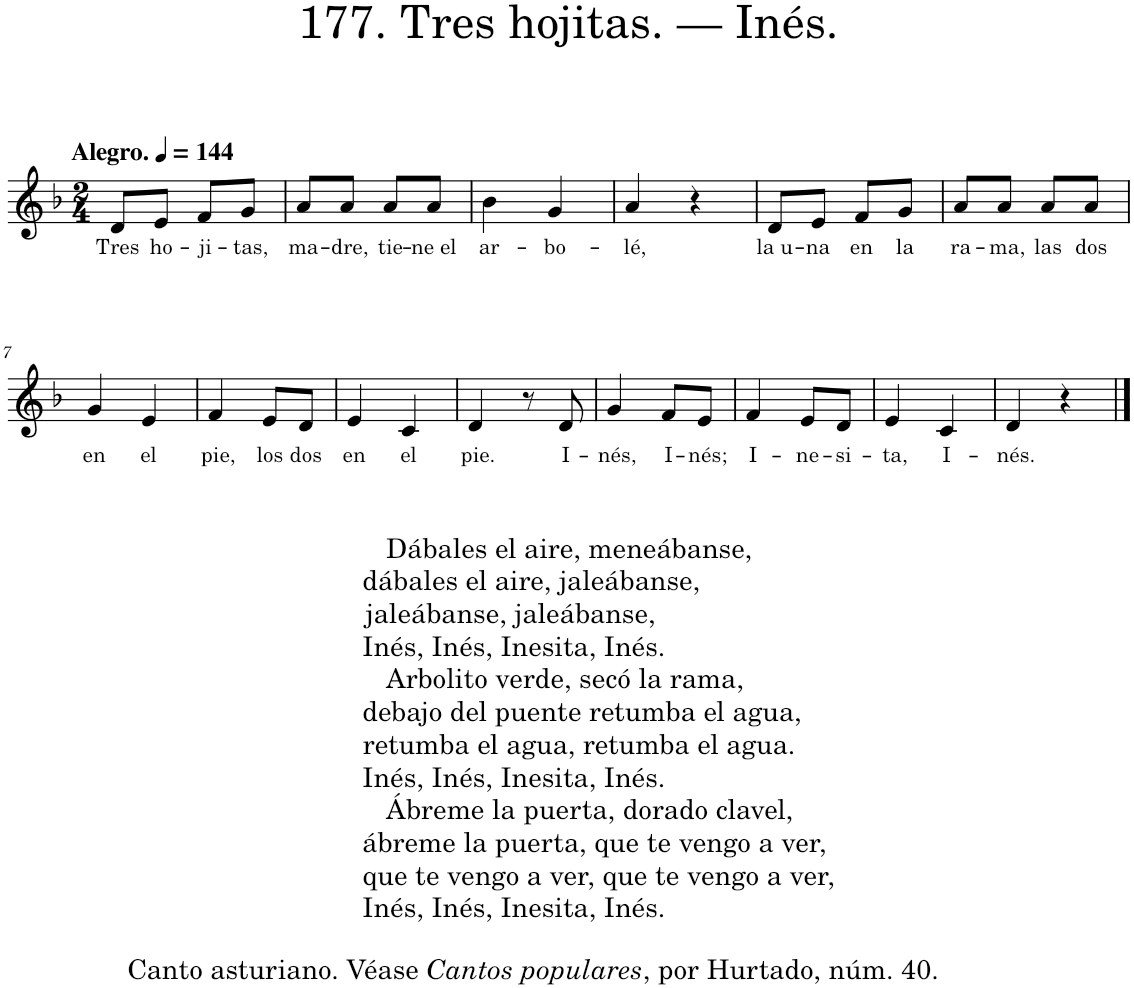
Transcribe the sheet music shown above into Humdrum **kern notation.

**kern	**text
*part1	*part1
*staff1	*staff1
*I"Piano	*
*I'Pno.	*
*clefG2	*
*k[b-]	*
*M2/4	*
*MM144	*
=1	=1
!LO:TX:a:B:t=Alegro.	!
!	!LO:LY:b
8d/L	Tres
!	!LO:LY:b
8e/J	ho-
!	!LO:LY:b
8f/L	-ji-
!	!LO:LY:b
8g/J	-tas,
=2	=2
!	!LO:LY:b
8a/L	ma-
!	!LO:LY:b
8a/J	-dre,
!	!LO:LY:b
8a/L	tie-
!	!LO:LY:b
8a/J	-ne el
=3	=3
!	!LO:LY:b
4b-\	ar-
!	!LO:LY:b
4g/	-bo-
=4	=4
!	!LO:LY:b
4a/	-lé,
4r	.
=5	=5
!	!LO:LY:b
8d/L	la u-
!	!LO:LY:b
8e/J	-na
!	!LO:LY:b
8f/L	en
!	!LO:LY:b
8g/J	la
=6	=6
!	!LO:LY:b
8a/L	ra-
!	!LO:LY:b
8a/J	-ma,
!	!LO:LY:b
8a/L	las
!	!LO:LY:b
8a/J	dos
!!LO:LB:g=z
=7	=7
!	!LO:LY:b
4g/	en
!LO:TX:b:t=Canto asturiano. Véase	!
!LO:TX:b:i:t=Cantos populares	!
!LO:TX:b:t=, por Hurtado, núm. 40.	!
!	!LO:LY:b
4e/	el
=8	=8
!LO:TX:b:t=Dábales el aire, meneábanse,	!
!LO:TX:b:t=dábales el aire, jaleábanse,	!
!LO:TX:b:t=jaleábanse, jaleábanse,	!
!LO:TX:b:t=Inés, Inés, Inesita, Inés.	!
!LO:TX:b:t=Arbolito verde, secó la rama,	!
!LO:TX:b:t=debajo del puente retumba el agua,	!
!LO:TX:b:t=retumba el agua, retumba el agua.	!
!LO:TX:b:t=Inés, Inés, Inesita, Inés.	!
!LO:TX:b:t=Ábreme la puerta, dorado clavel,	!
!LO:TX:b:t=ábreme la puerta, que te vengo a ver,	!
!LO:TX:b:t=que te vengo a ver, que te vengo a ver,	!
!LO:TX:b:t=Inés, Inés, Inesita, Inés.	!
!	!LO:LY:b
4f/	pie,
!	!LO:LY:b
8e/L	los
!	!LO:LY:b
8d/J	dos
=9	=9
!	!LO:LY:b
4e/	en
!	!LO:LY:b
4c/	el
=10	=10
!	!LO:LY:b
4d/	pie.
8r	.
!	!LO:LY:b
8d/	I-
=11	=11
!	!LO:LY:b
4g/	-nés,
!	!LO:LY:b
8f/L	I-
!	!LO:LY:b
8e/J	-nés;
=12	=12
!	!LO:LY:b
4f/	I-
!	!LO:LY:b
8e/L	-ne-
!	!LO:LY:b
8d/J	-si-
=13	=13
!	!LO:LY:b
4e/	-ta,
!	!LO:LY:b
4c/	I-
=14	=14
!	!LO:LY:b
4d/	-nés.
4r	.
==	==
*-	*-
